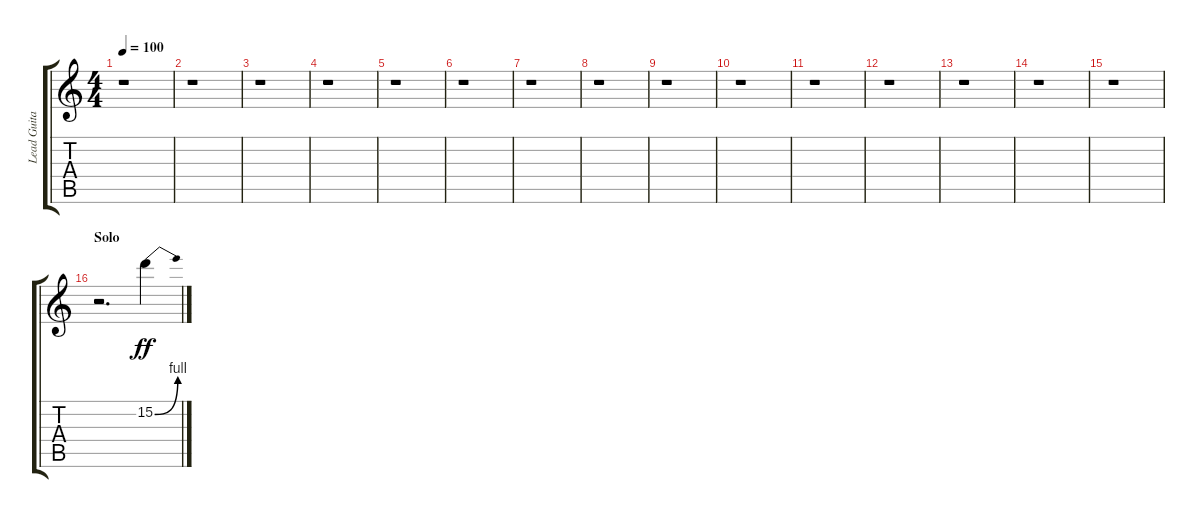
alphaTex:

\track ("Lead Guita" "Lead Guita") {instrument distortionguitar}
\staff {score tabs}
\tuning (E4 B3 G3 D3 A2 E2) {hide}
\ts (4 4)
\tempo 100
\clef g2
\ks c
r.1{dy ff instrument distortionguitar} |
r.1 |
r.1 |
r.1 |
r.1 |
r.1 |
r.1 |
r.1 |
r.1 |
r.1 |
r.1 |
r.1 |
r.1 |
r.1 |
r.1 |
\section ("" "Solo")
r.2{d} 15.2{be (bend 0 0 60 4)}.4
